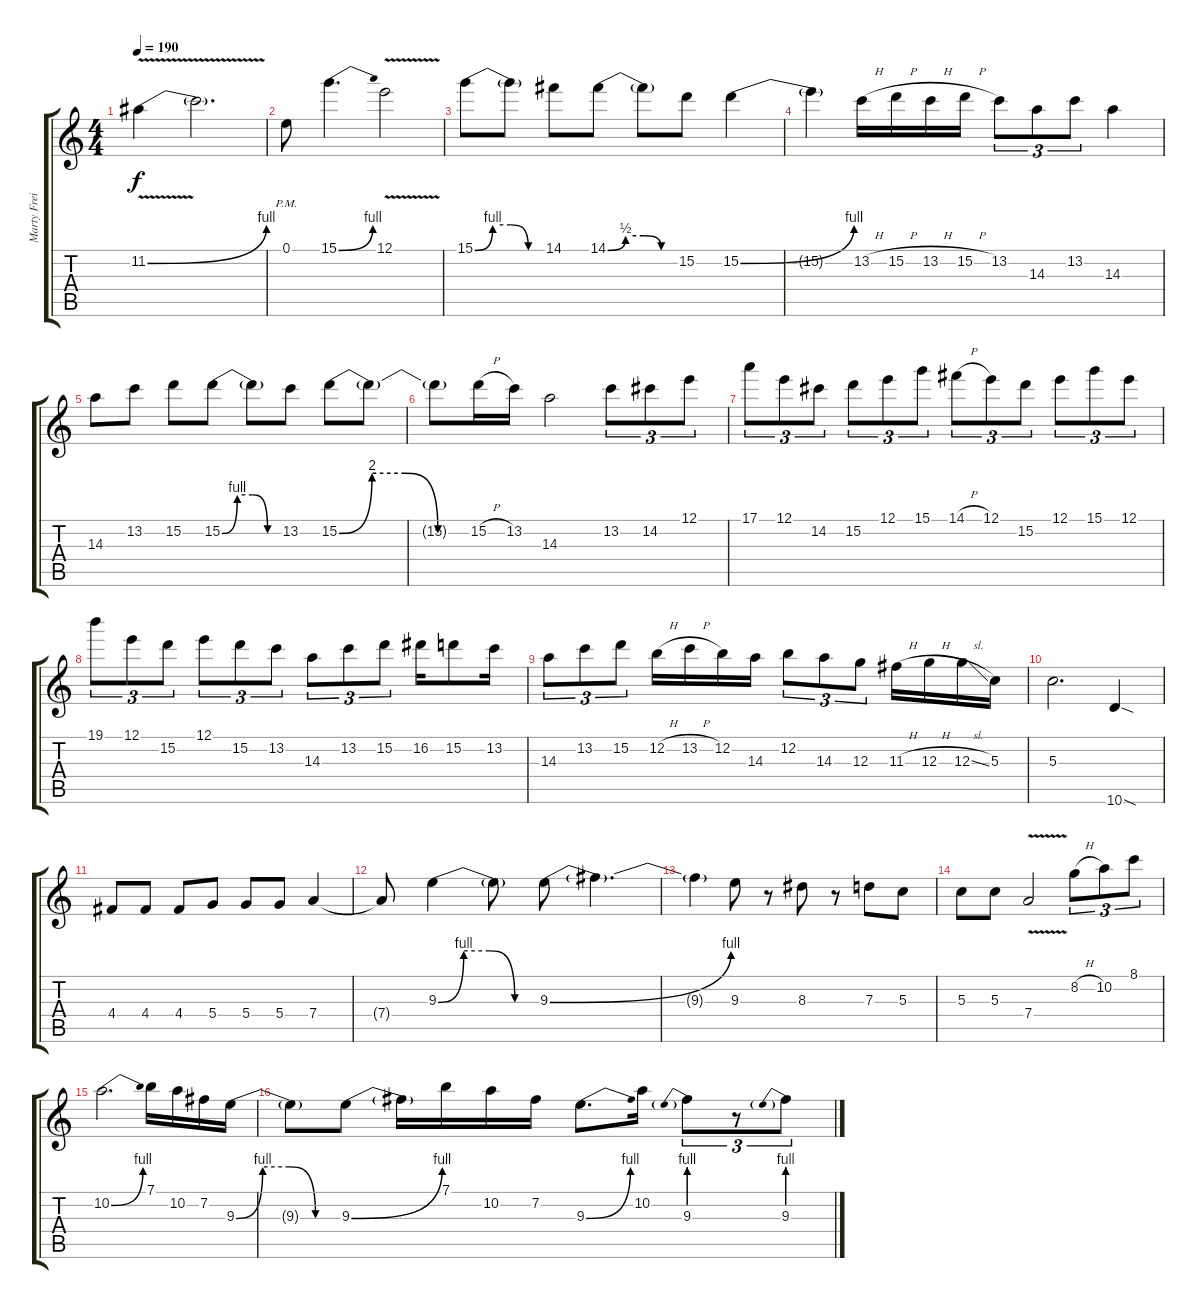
\track ("Marty Freidman" "Marty Frei") {instrument distortionguitar}
\staff {score tabs}
\tuning (E4 B3 G3 D3 A2 E2) {hide}
\ts (4 4)
\tempo 190
\clef g2
\ks c
11.2{be (bend 0 0 60 4) v}.4{dy f} 11.2{t}.2{d} |
0.1{pm}.8 15.1{be (bend 0 0 60 4)}.4{d} 12.1{v}.2 |
15.1{be (custom 0 0 15 4 30 4 45 0 60 0)}.8 15.1{t}.8 14.1.8 14.1{be (custom 0 0 15 2 30 2 45 0 60 0)}.8 14.1{t}.8 15.2.8 15.2{be (bend 0 0 60 4)}.4 |
15.2{t}.4 13.2{h}.16 15.2{h}.16 13.2{h}.16 15.2{h}.16 13.2.8{tu (3 2)} 14.3.8{tu (3 2)} 13.2.8{tu (3 2)} 14.3.4 |
14.3.8 13.2.8 15.2.8 15.2{be (custom 0 0 15 4 30 4 45 0 60 0)}.8 15.2{t}.8 13.2.8 15.2{be (custom 0 0 15 8 30 8 45 0 60 0)}.8 15.2{t}.8 |
15.2{t}.8 15.2{h}.16 13.2.16 14.3.2 13.2.8{tu (3 2)} 14.2.8{tu (3 2)} 12.1.8{tu (3 2)} |
17.1.8{tu (3 2)} 12.1.8{tu (3 2)} 14.2.8{tu (3 2)} 15.2.8{tu (3 2)} 12.1.8{tu (3 2)} 15.1.8{tu (3 2)} 14.1{h}.8{tu (3 2)} 12.1.8{tu (3 2)} 15.2.8{tu (3 2)} 12.1.8{tu (3 2)} 15.1.8{tu (3 2)} 12.1.8{tu (3 2)} |
19.1.8{tu (3 2)} 12.1.8{tu (3 2)} 15.2.8{tu (3 2)} 12.1.8{tu (3 2)} 15.2.8{tu (3 2)} 13.2.8{tu (3 2)} 14.3.8{tu (3 2)} 13.2.8{tu (3 2)} 15.2.8{tu (3 2)} 16.2.16 15.2.8 13.2.16 |
14.3.8{tu (3 2)} 13.2.8{tu (3 2)} 15.2.8{tu (3 2)} 12.2{h}.16 13.2{h}.16 12.2.16 14.3.16 12.2.8{tu (3 2)} 14.3.8{tu (3 2)} 12.3.8{tu (3 2)} 11.3{h}.16 12.3{h}.16 12.3{sl}.16 5.3.16 |
5.3.2{d} 10.6{sod}.4 |
4.4.8 4.4.8 4.4.8 5.4.8 5.4.8 5.4.8 7.4.4 |
7.4{t}.8 9.3{be (custom 0 0 15 4 30 4 45 0 60 0)}.4 9.3{t}.8 9.3{be (bend 0 0 60 4)}.8 9.3{t}.4{d} |
9.3{t}.4 9.3.8 r.8 8.3.8 r.8 7.3.8 5.3.8 |
5.3.8 5.3.8 7.4{v}.2 8.2{h}.8{tu (3 2)} 10.2.8{tu (3 2)} 8.1.8{tu (3 2)} |
10.2{be (bend 0 0 60 4)}.2{d} 7.1.16 10.2.16 7.2.16 9.3{be (custom 0 0 15 4 30 4 45 0 60 0)}.16 |
9.3{t}.8 9.3{be (bend 0 0 60 4)}.8 9.3{t}.16 7.1.16 10.2.16 7.2.16 9.3{be (bend 0 0 60 4)}.8{d} 10.2.16 9.3{be (prebend 0 4 60 4)}.8{tu (3 2)} r.8{tu (3 2)} 9.3{be (prebend 0 4 60 4)}.8{tu (3 2)}
